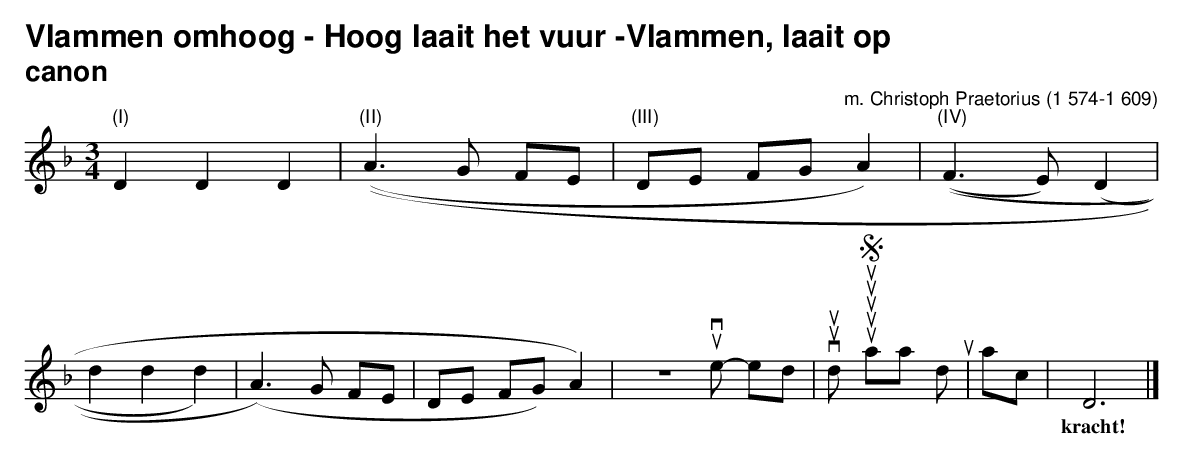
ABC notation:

X:1
T:Vlammen omhoog - Hoog laait het vuur -Vlammen, laait op
T:canon
C:m. Christoph Praetorius (1 574-1 609)
L:1/8
M:3/4
K:F
"(I)"D2 D2 D2 | (("(II)"A3 G FE | "(III)"DE FG A2) | (("(IV)"F3 E) (D2 |$ d2 d2 d2) | (A3) G FE | DE FG) A2) |
w:
Zui- ve- rend|vuur, _ _ _|_ _ _ _ _|duur uw uur!|
Straal door uw|pracht _ _ _|_ _ _ _ mijn|
D6 |]
w: kracht!|
